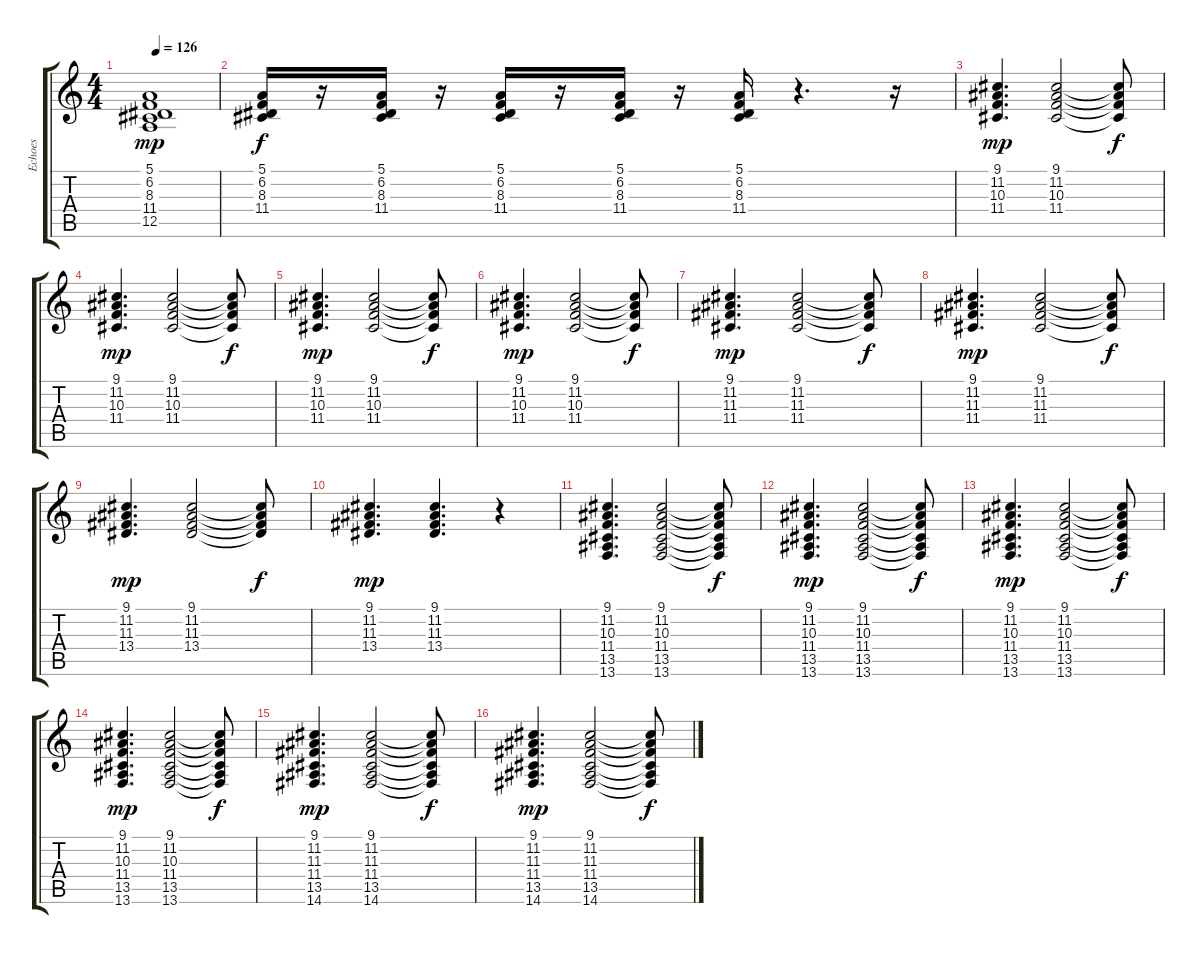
\track ("Echoes" "Echoes") {instrument fx7echoes}
\staff {score tabs}
\tuning (E4 B3 G3 D3 A2 E2) {hide}
\ts (4 4)
\tempo 126
\clef g2
\ks c
(5.1 6.2 8.3 11.4 12.5).1{dy mp} |
(5.1 6.2 8.3 11.4).16{dy f} r.16 (5.1 6.2 8.3 11.4).16 r.16 (5.1 6.2 8.3 11.4).16 r.16 (5.1 6.2 8.3 11.4).16 r.16 (5.1 6.2 8.3 11.4).16 r.4{d} r.16 |
(9.1 11.2 10.3 11.4).4{d dy mp} (9.1 11.2 10.3 11.4).2 (9.1{t} 11.2{t} 10.3{t} 11.4{t}).8{dy f} |
(9.1 11.2 10.3 11.4).4{d dy mp} (9.1 11.2 10.3 11.4).2 (9.1{t} 11.2{t} 10.3{t} 11.4{t}).8{dy f} |
(9.1 11.2 10.3 11.4).4{d dy mp} (9.1 11.2 10.3 11.4).2 (9.1{t} 11.2{t} 10.3{t} 11.4{t}).8{dy f} |
(9.1 11.2 10.3 11.4).4{d dy mp} (9.1 11.2 10.3 11.4).2 (9.1{t} 11.2{t} 10.3{t} 11.4{t}).8{dy f} |
(9.1 11.2 11.3 11.4).4{d dy mp} (9.1 11.2 11.3 11.4).2 (9.1{t} 11.2{t} 11.3{t} 11.4{t}).8{dy f} |
(9.1 11.2 11.3 11.4).4{d dy mp} (9.1 11.2 11.3 11.4).2 (9.1{t} 11.2{t} 11.3{t} 11.4{t}).8{dy f} |
(9.1 11.2 11.3 13.4).4{d dy mp} (9.1 11.2 11.3 13.4).2 (9.1{t} 11.2{t} 11.3{t} 13.4{t}).8{dy f} |
(9.1 11.2 11.3 13.4).4{d dy mp} (9.1 11.2 11.3 13.4).4{d} r.4 |
(9.1 11.2 10.3 11.4 13.5 13.6).4{d} (9.1 11.2 10.3 11.4 13.5 13.6).2 (9.1{t} 11.2{t} 10.3{t} 11.4{t} 13.5{t} 13.6{t}).8{dy f} |
(9.1 11.2 10.3 11.4 13.5 13.6).4{d dy mp} (9.1 11.2 10.3 11.4 13.5 13.6).2 (9.1{t} 11.2{t} 10.3{t} 11.4{t} 13.5{t} 13.6{t}).8{dy f} |
(9.1 11.2 10.3 11.4 13.5 13.6).4{d dy mp} (9.1 11.2 10.3 11.4 13.5 13.6).2 (9.1{t} 11.2{t} 10.3{t} 11.4{t} 13.5{t} 13.6{t}).8{dy f} |
(9.1 11.2 10.3 11.4 13.5 13.6).4{d dy mp} (9.1 11.2 10.3 11.4 13.5 13.6).2 (9.1{t} 11.2{t} 10.3{t} 11.4{t} 13.5{t} 13.6{t}).8{dy f} |
(9.1 11.2 11.3 11.4 13.5 14.6).4{d dy mp} (9.1 11.2 11.3 11.4 13.5 14.6).2 (9.1{t} 11.2{t} 11.3{t} 11.4{t} 13.5{t} 14.6{t}).8{dy f} |
(9.1 11.2 11.3 11.4 13.5 14.6).4{d dy mp} (9.1 11.2 11.3 11.4 13.5 14.6).2 (9.1{t} 11.2{t} 11.3{t} 11.4{t} 13.5{t} 14.6{t}).8{dy f}
